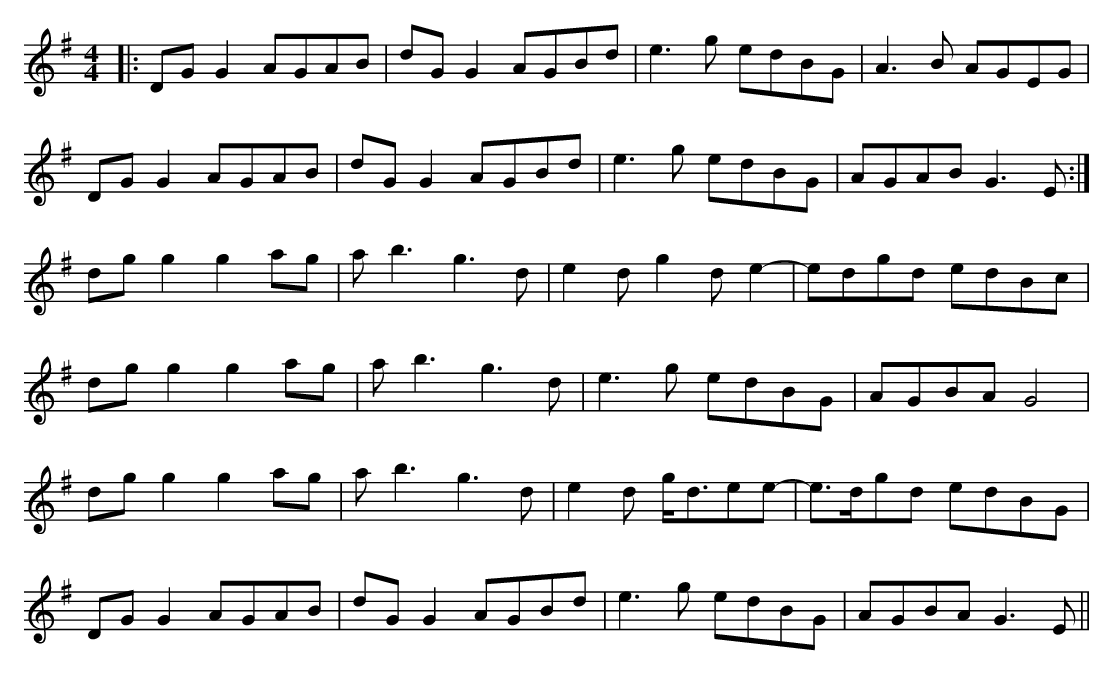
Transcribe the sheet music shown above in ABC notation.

X:1
M:4/4
K:G
|:DGG2 AGAB|dGG2 AGBd|e3g edBG|A3B AGEG|
DGG2 AGAB|dGG2 AGBd|e3g edBG|AGAB G3E:|
dg g2 g2ag|ab3 g3d|e2dg2de2-|edgd edBc|
dgg2 g2ag|ab3 g3d|e3g edBG|AGBA G4|
dg g2 g2ag|ab3 g3d|e2d g<dee-|e>dgd edBG|
DGG2 AGAB|dGG2 AGBd|e3g edBG|AGBA G3E||
